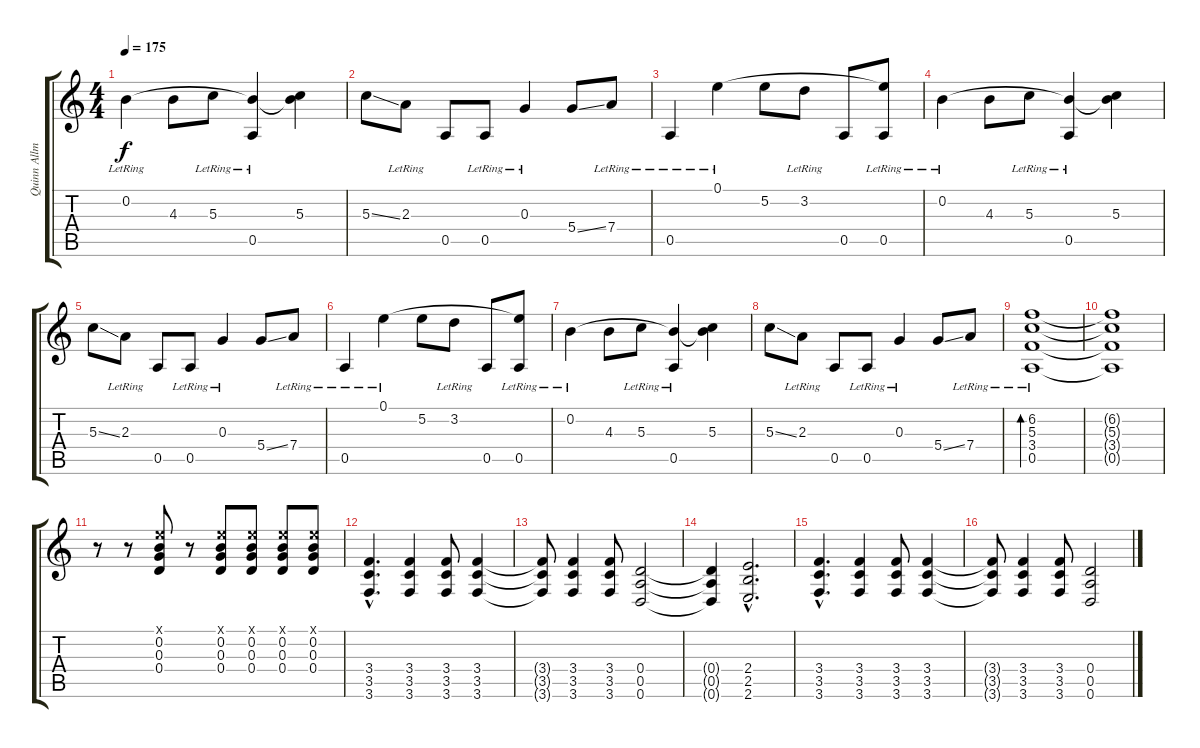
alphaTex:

\track ("Quinn Allman (Guitar)" "Quinn Allm") {instrument acousticguitarsteel}
\staff {score tabs}
\tuning (E4 B3 G3 D3 A2 D2) {hide}
\ts (4 4)
\tempo 175
\clef g2
\ks c
0.2{lr}.4{dy f} 4.3.8 5.3{lr}.8 (0.2{t} 0.5{lr}).4 (0.2{t} 5.3).4 |
5.3{ss}.8 2.3{lr}.8 0.5.8 0.5{lr}.8 0.3{lr}.4 5.4{ss}.8 7.4{lr}.8 |
0.5{lr}.4 0.1{lr}.4 5.2.8 3.2{lr}.8 0.5.8 (0.1{t} 0.5{lr}).8 |
0.2{lr}.4 4.3.8 5.3{lr}.8 (0.2{t} 0.5{lr}).4 (0.2{t} 5.3).4 |
5.3{ss}.8 2.3{lr}.8 0.5.8 0.5{lr}.8 0.3{lr}.4 5.4{ss}.8 7.4{lr}.8 |
0.5{lr}.4 0.1{lr}.4 5.2.8 3.2{lr}.8 0.5.8 (0.1{t} 0.5{lr}).8 |
0.2{lr}.4 4.3.8 5.3{lr}.8 (0.2{t} 0.5{lr}).4 (0.2{t} 5.3).4 |
5.3{ss}.8 2.3{lr}.8 0.5.8 0.5{lr}.8 0.3{lr}.4 5.4{ss}.8 7.4{lr}.8 |
(6.2 5.3 3.4 0.5{lr}).1{bd 120} |
(6.2{t} 5.3{t} 3.4{t} 0.5{t}).1 |
r.8 r.8 (0.1{x} 0.2 0.3 0.4).8{instrument guitarharmonics} r.8 (0.1{x} 0.2 0.3 0.4).8 (0.1{x} 0.2 0.3 0.4).8 (0.1{x} 0.2 0.3 0.4).8 (0.1{x} 0.2 0.3 0.4).8 |
(3.4{hac} 3.5{hac} 3.6{hac}).4{d volume 16 instrument distortionguitar} (3.4 3.5 3.6).4 (3.4 3.5 3.6).8 (3.4 3.5 3.6).4 |
(3.4{t} 3.5{t} 3.6{t}).8 (3.4 3.5 3.6).4 (3.4 3.5 3.6).8 (0.4 0.5 0.6).2 |
(0.4{t} 0.5{t} 0.6{t}).4 (2.4{hac} 2.5{hac} 2.6{hac}).2{d} |
(3.4{hac} 3.5{hac} 3.6{hac}).4{d volume 16 instrument distortionguitar} (3.4 3.5 3.6).4 (3.4 3.5 3.6).8 (3.4 3.5 3.6).4 |
(3.4{t} 3.5{t} 3.6{t}).8 (3.4 3.5 3.6).4 (3.4 3.5 3.6).8 (0.4 0.5 0.6).2
